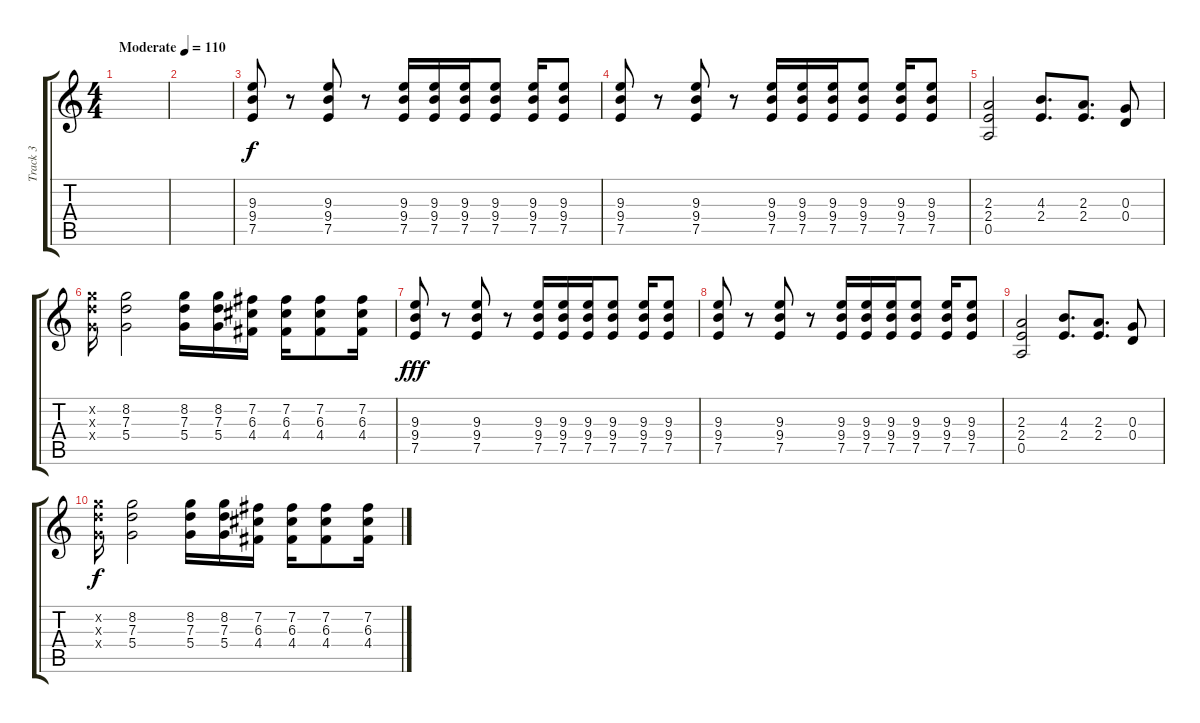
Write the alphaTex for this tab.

\track ("Track 3" "Track 3") {instrument distortionguitar}
\staff {score tabs}
\tuning (E4 B3 G3 D3 A2 E2) {hide}
\ts (4 4)
\tempo (110 "Moderate")
\clef g2
\ks c
|
|
(9.3 9.4 7.5).8 r.8 (9.3 9.4 7.5).8 r.8 (9.3 9.4 7.5).16 (9.3 9.4 7.5).16 (9.3 9.4 7.5).16 (9.3 9.4 7.5).8 (9.3 9.4 7.5).16 (9.3 9.4 7.5).8 |
(9.3 9.4 7.5).8 r.8 (9.3 9.4 7.5).8 r.8 (9.3 9.4 7.5).16 (9.3 9.4 7.5).16 (9.3 9.4 7.5).16 (9.3 9.4 7.5).8 (9.3 9.4 7.5).16 (9.3 9.4 7.5).8 |
(2.3 2.4 0.5).2 (4.3 2.4).8{d} (2.3 2.4).8{d} (0.3 0.4).8 |
(8.2{x} 7.3{x} 5.4{x}).16{dy f} (8.2 7.3 5.4).2 (8.2 7.3 5.4).16 (8.2 7.3 5.4).16 (7.2 6.3 4.4).16 (7.2 6.3 4.4).16 (7.2 6.3 4.4).8 (7.2 6.3 4.4).16 |
(9.3 9.4 7.5).8{dy fff} r.8 (9.3 9.4 7.5).8 r.8 (9.3 9.4 7.5).16 (9.3 9.4 7.5).16 (9.3 9.4 7.5).16 (9.3 9.4 7.5).8 (9.3 9.4 7.5).16 (9.3 9.4 7.5).8 |
(9.3 9.4 7.5).8 r.8 (9.3 9.4 7.5).8 r.8 (9.3 9.4 7.5).16 (9.3 9.4 7.5).16 (9.3 9.4 7.5).16 (9.3 9.4 7.5).8 (9.3 9.4 7.5).16 (9.3 9.4 7.5).8 |
(2.3 2.4 0.5).2 (4.3 2.4).8{d} (2.3 2.4).8{d} (0.3 0.4).8 |
(8.2{x} 7.3{x} 5.4{x}).16{dy f} (8.2 7.3 5.4).2 (8.2 7.3 5.4).16 (8.2 7.3 5.4).16 (7.2 6.3 4.4).16 (7.2 6.3 4.4).16 (7.2 6.3 4.4).8 (7.2 6.3 4.4).16
